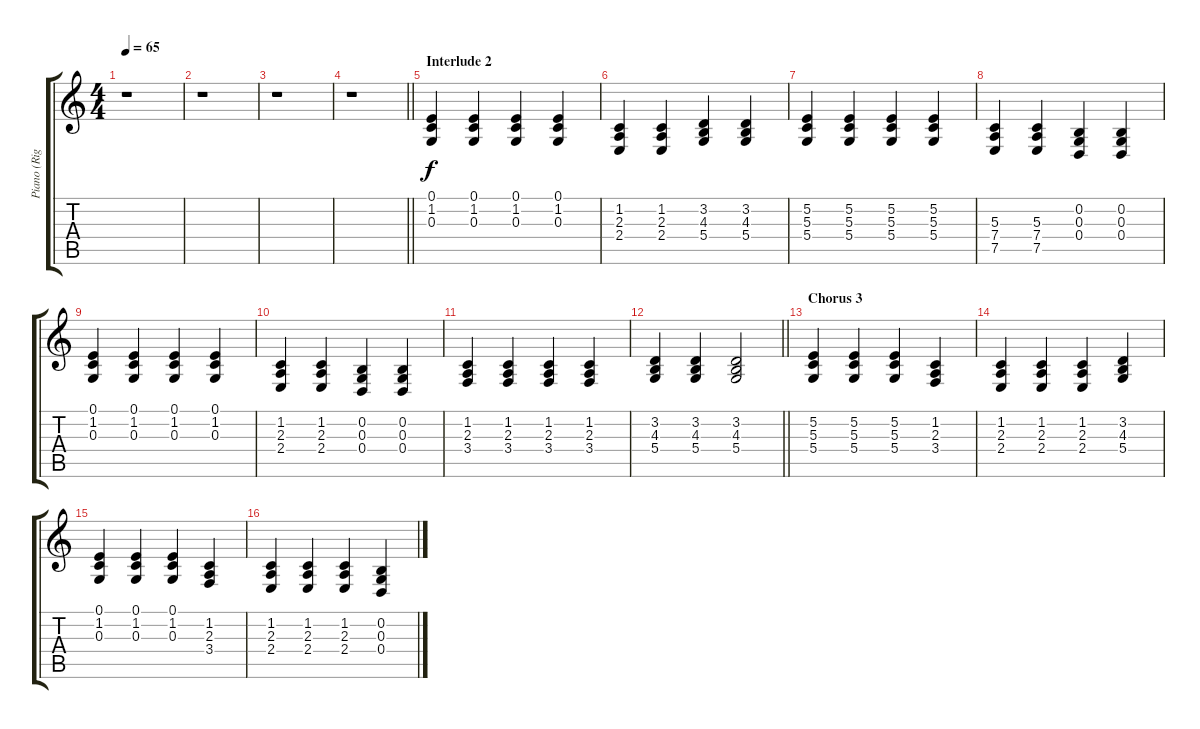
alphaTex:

\track ("Piano (Right Hand)" "Piano (Rig") {instrument brightacousticpiano}
\staff {score tabs}
\tuning (E4 B3 G3 D3 A2 E2) {hide}
\ts (4 4)
\tempo 65
\clef g2
\ks c
r.1{dy f} |
r.1 |
r.1 |
\barLineRight lightlight
r.1 |
\section ("" "Interlude 2")
(0.1 1.2 0.3).4 (0.1 1.2 0.3).4 (0.1 1.2 0.3).4 (0.1 1.2 0.3).4 |
(1.2 2.3 2.4).4 (1.2 2.3 2.4).4 (3.2 4.3 5.4).4 (3.2 4.3 5.4).4 |
(5.2 5.3 5.4).4 (5.2 5.3 5.4).4 (5.2 5.3 5.4).4 (5.2 5.3 5.4).4 |
(5.3 7.4 7.5).4 (5.3 7.4 7.5).4 (0.2 0.3 0.4).4 (0.2 0.3 0.4).4 |
(0.1 1.2 0.3).4 (0.1 1.2 0.3).4 (0.1 1.2 0.3).4 (0.1 1.2 0.3).4 |
(1.2 2.3 2.4).4 (1.2 2.3 2.4).4 (0.2 0.3 0.4).4 (0.2 0.3 0.4).4 |
(1.2 2.3 3.4).4 (1.2 2.3 3.4).4 (1.2 2.3 3.4).4 (1.2 2.3 3.4).4 |
\barLineRight lightlight
(3.2 4.3 5.4).4 (3.2 4.3 5.4).4 (3.2 4.3 5.4).2 |
\section ("" "Chorus 3")
(5.2 5.3 5.4).4 (5.2 5.3 5.4).4 (5.2 5.3 5.4).4 (1.2 2.3 3.4).4 |
(1.2 2.3 2.4).4 (1.2 2.3 2.4).4 (1.2 2.3 2.4).4 (3.2 4.3 5.4).4 |
(0.1 1.2 0.3).4 (0.1 1.2 0.3).4 (0.1 1.2 0.3).4 (1.2 2.3 3.4).4 |
(1.2 2.3 2.4).4 (1.2 2.3 2.4).4 (1.2 2.3 2.4).4 (0.2 0.3 0.4).4
